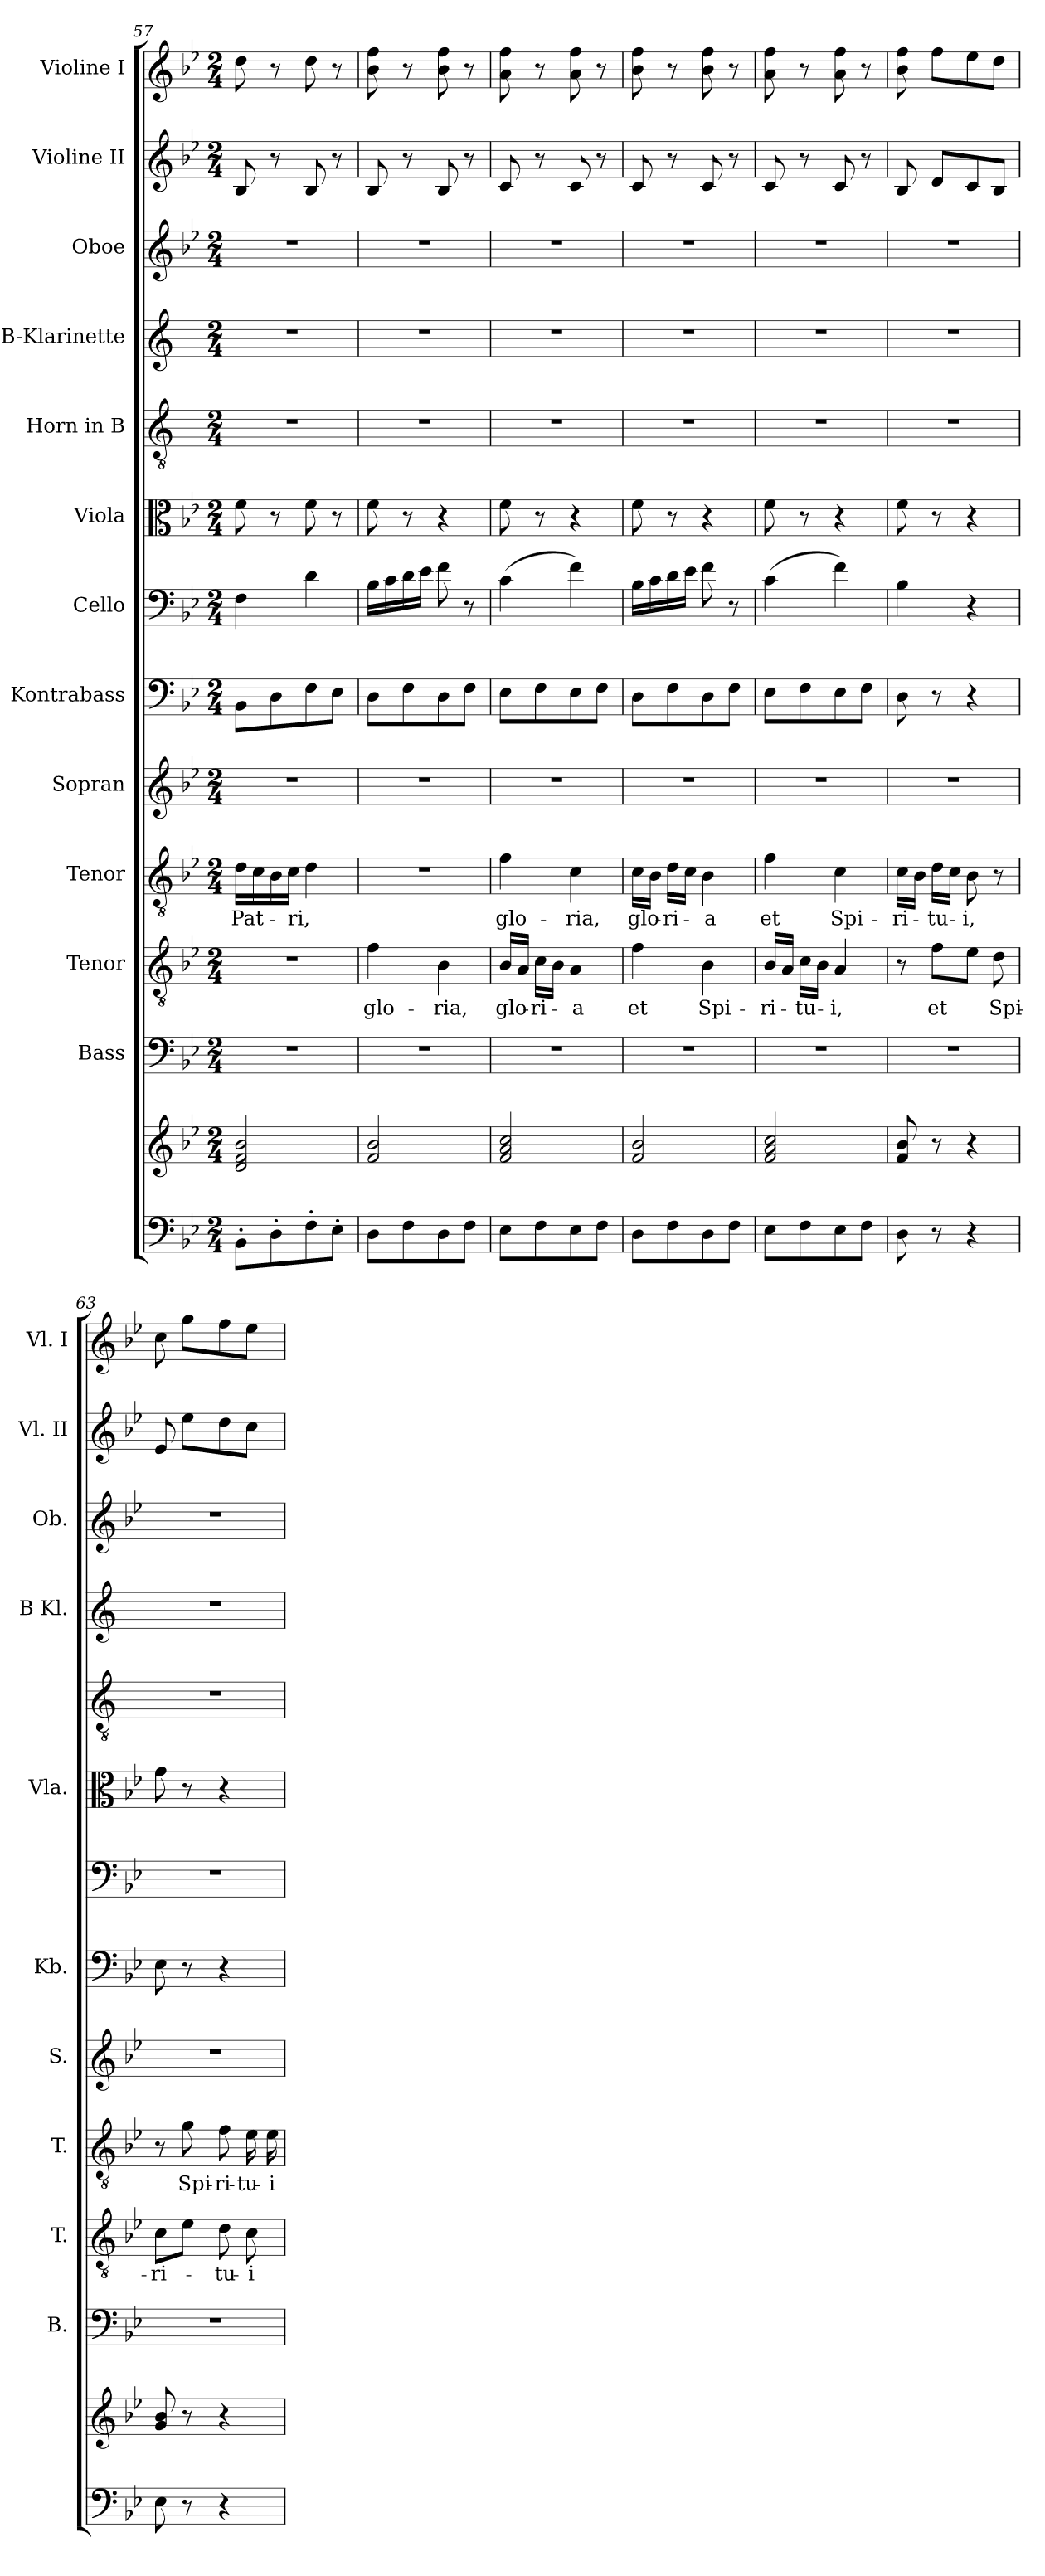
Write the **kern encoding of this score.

**kern	**kern	**kern	**kern	**text	**kern	**text	**kern	**kern	**kern	**kern	**kern	**kern	**kern	**kern	**kern
*part13	*part13	*part12	*part11	*part11	*part10	*part10	*part9	*part8	*part7	*part6	*part5	*part4	*part3	*part2	*part1
*staff14	*staff13	*staff12	*staff11	*staff11	*staff10	*staff10	*staff9	*staff8	*staff7	*staff6	*staff5	*staff4	*staff3	*staff2	*staff1
*	*	*I"Bass	*I"Tenor	*	*I"Tenor	*	*I"Sopran	*I"Kontrabass	*I"Cello	*I"Viola	*I"Horn in B	*I"B-Klarinette	*I"Oboe	*I"Violine II	*I"Violine I
*	*	*I'B.	*I'T.	*	*I'T.	*	*I'S.	*I'Kb.	*	*I'Vla.	*	*I'B Kl.	*I'Ob.	*I'Vl. II	*I'Vl. I
*clefF4	*clefG2	*clefF4	*clefGv2	*	*clefGv2	*	*clefG2	*clefF4	*clefF4	*clefC3	*clefGv2	*clefG2	*clefG2	*clefG2	*clefG2
*	*	*	*	*	*	*	*	*ITrd7c12	*	*	*ITrd1c2	*ITrd1c2	*	*	*
*k[b-e-]	*k[b-e-]	*k[b-e-]	*k[b-e-]	*	*k[b-e-]	*	*k[b-e-]	*k[b-e-]	*k[b-e-]	*k[b-e-]	*k[b-e-]	*k[b-e-]	*k[b-e-]	*k[b-e-]	*k[b-e-]
*B-:	*B-:	*B-:	*B-:	*	*B-:	*	*B-:	*B-:	*B-:	*B-:	*B-:	*B-:	*B-:	*B-:	*B-:
*M2/4	*M2/4	*M2/4	*M2/4	*	*M2/4	*	*M2/4	*M2/4	*M2/4	*M2/4	*M2/4	*M2/4	*M2/4	*M2/4	*M2/4
=57	=57	=57	=57	=57	=57	=57	=57	=57	=57	=57	=57	=57	=57	=57	=57
!	!	!	!	!	!	!LO:LY:b	!	!	!	!	!	!	!	!	!
8BB-'>\L	2d/ 2f/ 2b-/	2r	2r	.	16d\LL	Pat-	2r	8BBB-\L	4F\	8f\	2r	2r	2r	8B-/	8dd\
.	.	.	.	.	16c\	.	.	.	.	.	.	.	.	.	.
8D'>\	.	.	.	.	16B-\	.	.	8DD\	.	8r	.	.	.	8r	8r
.	.	.	.	.	16c\JJ	.	.	.	.	.	.	.	.	.	.
!	!	!	!	!	!	!LO:LY:b	!	!	!	!	!	!	!	!	!
8F'>\	.	.	.	.	4d\	-ri,	.	8FF\	4d\	8f\	.	.	.	8B-/	8dd\
8E-'>\J	.	.	.	.	.	.	.	8EE-\J	.	8r	.	.	.	8r	8r
=58	=58	=58	=58	=58	=58	=58	=58	=58	=58	=58	=58	=58	=58	=58	=58
!	!	!	!	!LO:LY:b	!	!	!	!	!	!	!	!	!	!	!
8D\L	2f/ 2b-/	2r	4f\	glo-	2r	.	2r	8DD\L	16B-\LL	8f\	2r	2r	2r	8B-/	8b-\ 8ff\
.	.	.	.	.	.	.	.	.	16c\	.	.	.	.	.	.
8F\	.	.	.	.	.	.	.	8FF\	16d\	8r	.	.	.	8r	8r
.	.	.	.	.	.	.	.	.	16e-\JJ	.	.	.	.	.	.
!	!	!	!	!LO:LY:b	!	!	!	!	!	!	!	!	!	!	!
8D\	.	.	4B-\	-ria,	.	.	.	8DD\	8f\	4r	.	.	.	8B-/	8b-\ 8ff\
8F\J	.	.	.	.	.	.	.	8FF\J	8r	.	.	.	.	8r	8r
=59	=59	=59	=59	=59	=59	=59	=59	=59	=59	=59	=59	=59	=59	=59	=59
!	!	!	!	!LO:LY:b	!	!LO:LY:b	!	!	!	!	!	!	!	!	!
8E-\L	2f/ 2a/ 2cc/	2r	16B-/LL	glo-	4f\	glo-	2r	8EE-\L	(>4c\	8f\	2r	2r	2r	8c/	8a\ 8ff\
.	.	.	16A/JJ	.	.	.	.	.	.	.	.	.	.	.	.
!	!	!	!	!LO:LY:b	!	!	!	!	!	!	!	!	!	!	!
8F\	.	.	16c\LL	-ri-	.	.	.	8FF\	.	8r	.	.	.	8r	8r
.	.	.	16B-\JJ	.	.	.	.	.	.	.	.	.	.	.	.
!	!	!	!	!LO:LY:b	!	!LO:LY:b	!	!	!	!	!	!	!	!	!
8E-\	.	.	4A/	-a	4c\	-ria,	.	8EE-\	4f\)	4r	.	.	.	8c/	8a\ 8ff\
8F\J	.	.	.	.	.	.	.	8FF\J	.	.	.	.	.	8r	8r
!!LO:PB:g=z
=60	=60	=60	=60	=60	=60	=60	=60	=60	=60	=60	=60	=60	=60	=60	=60
!	!	!	!	!LO:LY:b	!	!LO:LY:b	!	!	!	!	!	!	!	!	!
8D\L	2f/ 2b-/	2r	4f\	et	16c\LL	glo-	2r	8DD\L	16B-\LL	8f\	2r	2r	2r	8c/	8b-\ 8ff\
.	.	.	.	.	16B-\JJ	.	.	.	16c\	.	.	.	.	.	.
!	!	!	!	!	!	!LO:LY:b	!	!	!	!	!	!	!	!	!
8F\	.	.	.	.	16d\LL	-ri-	.	8FF\	16d\	8r	.	.	.	8r	8r
.	.	.	.	.	16c\JJ	.	.	.	16e-\JJ	.	.	.	.	.	.
!	!	!	!	!LO:LY:b	!	!LO:LY:b	!	!	!	!	!	!	!	!	!
8D\	.	.	4B-\	Spi-	4B-\	-a	.	8DD\	8f\	4r	.	.	.	8c/	8b-\ 8ff\
8F\J	.	.	.	.	.	.	.	8FF\J	8r	.	.	.	.	8r	8r
=61	=61	=61	=61	=61	=61	=61	=61	=61	=61	=61	=61	=61	=61	=61	=61
!	!	!	!	!LO:LY:b	!	!LO:LY:b	!	!	!	!	!	!	!	!	!
8E-\L	2f/ 2a/ 2cc/	2r	16B-/LL	-ri-	4f\	et	2r	8EE-\L	(>4c\	8f\	2r	2r	2r	8c/	8a\ 8ff\
.	.	.	16A/JJ	.	.	.	.	.	.	.	.	.	.	.	.
!	!	!	!	!LO:LY:b	!	!	!	!	!	!	!	!	!	!	!
8F\	.	.	16c\LL	-tu-	.	.	.	8FF\	.	8r	.	.	.	8r	8r
.	.	.	16B-\JJ	.	.	.	.	.	.	.	.	.	.	.	.
!	!	!	!	!LO:LY:b	!	!LO:LY:b	!	!	!	!	!	!	!	!	!
8E-\	.	.	4A/	-i,	4c\	Spi-	.	8EE-\	4f\)	4r	.	.	.	8c/	8a\ 8ff\
8F\J	.	.	.	.	.	.	.	8FF\J	.	.	.	.	.	8r	8r
=62	=62	=62	=62	=62	=62	=62	=62	=62	=62	=62	=62	=62	=62	=62	=62
!	!	!	!	!	!	!LO:LY:b	!	!	!	!	!	!	!	!	!
8D\	8f/ 8b-/	2r	8r	.	16c\LL	-ri-	2r	8DD\	4B-\	8f\	2r	2r	2r	8B-/	8b-\ 8ff\
.	.	.	.	.	16B-\JJ	.	.	.	.	.	.	.	.	.	.
!	!	!	!	!LO:LY:b	!	!LO:LY:b	!	!	!	!	!	!	!	!	!
8r	8r	.	8f\L	et	16d\LL	-tu-	.	8r	.	8r	.	.	.	8d/L	8ff\L
.	.	.	.	.	16c\JJ	.	.	.	.	.	.	.	.	.	.
!	!	!	!	!	!	!LO:LY:b	!	!	!	!	!	!	!	!	!
4r	4r	.	8e-\J	.	8B-\	-i,	.	4r	4r	4r	.	.	.	8c/	8ee-\
!	!	!	!	!LO:LY:b	!	!	!	!	!	!	!	!	!	!	!
.	.	.	8d\	Spi-	8r	.	.	.	.	.	.	.	.	8B-/J	8dd\J
=63	=63	=63	=63	=63	=63	=63	=63	=63	=63	=63	=63	=63	=63	=63	=63
!	!	!	!	!LO:LY:b	!	!	!	!	!	!	!	!	!	!	!
8E-\	8g/ 8b-/	2r	8c\L	-ri-	8r	.	2r	8EE-\	2r	8g\	2r	2r	2r	8e-/	8cc\
!	!	!	!	!	!	!LO:LY:b	!	!	!	!	!	!	!	!	!
8r	8r	.	8e-\J	.	8g\	Spi-	.	8r	.	8r	.	.	.	8ee-\L	8gg\L
!	!	!	!	!LO:LY:b	!	!LO:LY:b	!	!	!	!	!	!	!	!	!
4r	4r	.	8d\	-tu-	8f\	-ri-	.	4r	.	4r	.	.	.	8dd\	8ff\
!	!	!	!	!LO:LY:b	!	!LO:LY:b	!	!	!	!	!	!	!	!	!
.	.	.	8c\	-i	16e-\	-tu-	.	.	.	.	.	.	.	8cc\J	8ee-\J
!	!	!	!	!	!	!LO:LY:b	!	!	!	!	!	!	!	!	!
.	.	.	.	.	16e-\	-i	.	.	.	.	.	.	.	.	.
=	=	=	=	=	=	=	=	=	=	=	=	=	=	=	=
*-	*-	*-	*-	*-	*-	*-	*-	*-	*-	*-	*-	*-	*-	*-	*-
